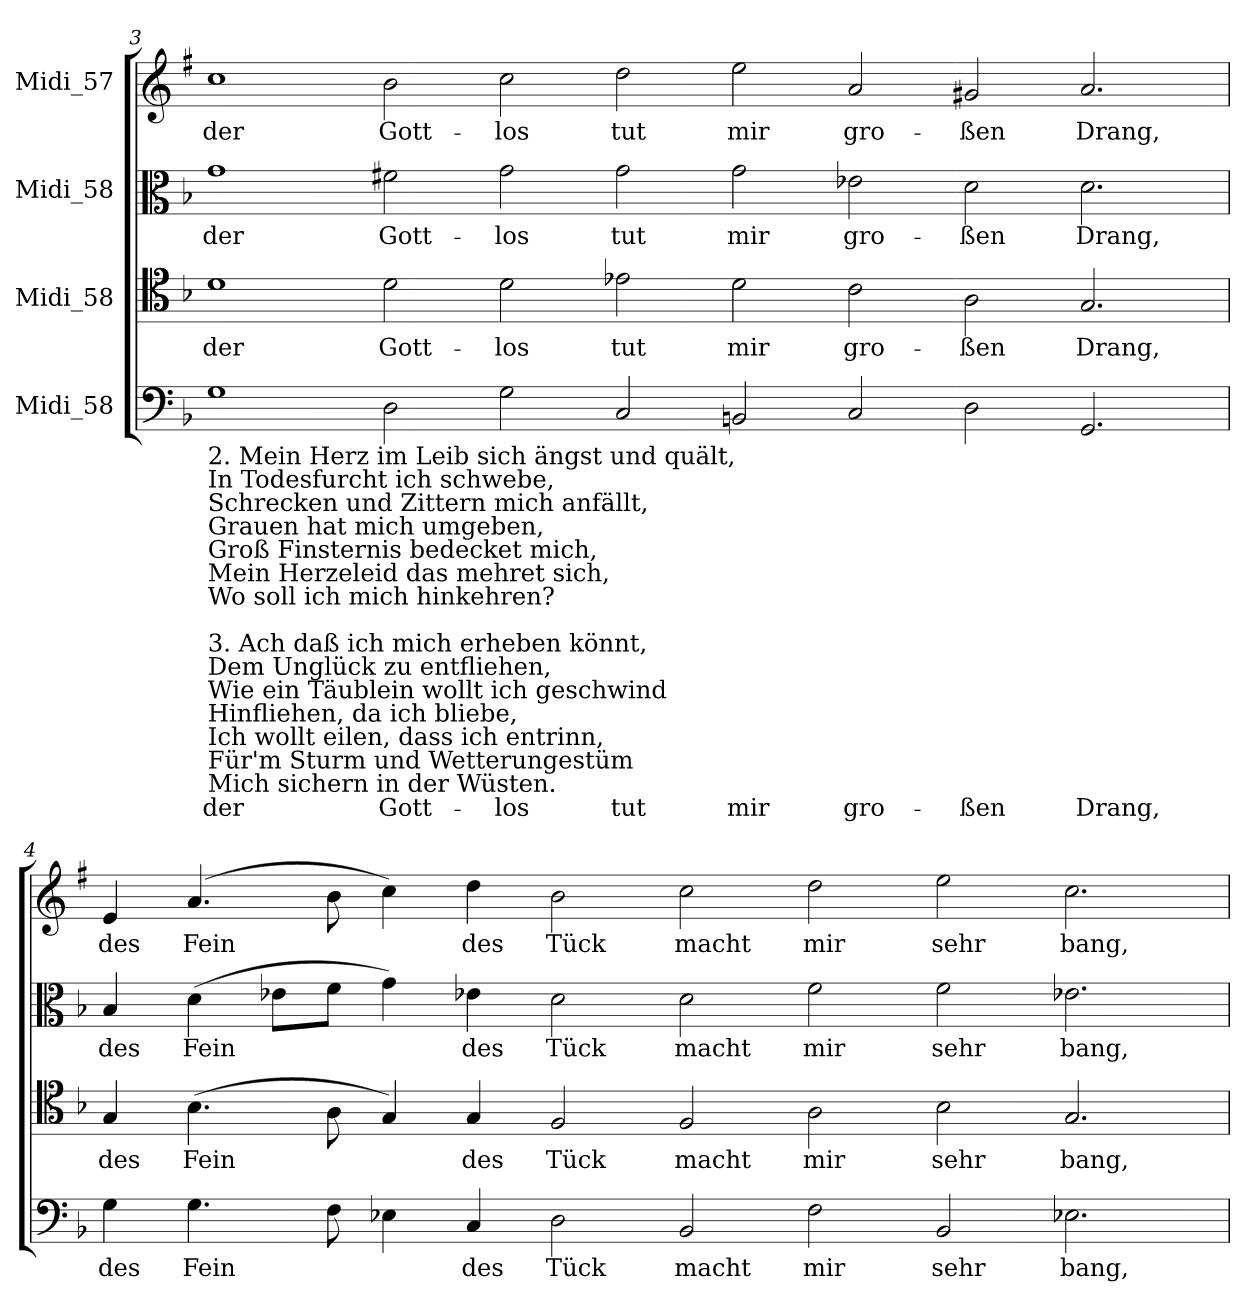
**kern	**text	**kern	**text	**kern	**text	**kern	**text
*part4	*part4	*part3	*part3	*part2	*part2	*part1	*part1
*staff4	*staff4	*staff3	*staff3	*staff2	*staff2	*staff1	*staff1
*I"Midi_58	*	*I"Midi_58	*	*I"Midi_58	*	*I"Midi_57	*
!!LO:LB:g=z
*clefF4	*	*clefC4	*	*clefC3	*	*clefG2	*
*	*	*	*	*	*	*ITrd1c2	*
*k[b-]	*	*k[b-]	*	*k[b-]	*	*k[b-]	*
*F:	*	*F:	*	*F:	*	*F:	*
=3	=3	=3	=3	=3	=3	=3	=3
!LO:TX:b:t=2. Mein Herz im Leib sich ängst und quält,\nIn Todesfurcht ich schwebe,\nSchrecken und Zittern mich anfällt,\nGrauen hat mich umgeben,\nGroß Finsternis bedecket mich,\nMein Herzeleid das mehret sich,\nWo soll ich mich hinkehren?\n\n3. Ach daß ich mich erheben könnt,\nDem Unglück zu entfliehen,\nWie ein Täublein wollt ich geschwind\nHinfliehen, da ich bliebe,\nIch wollt eilen, dass ich entrinn,\nFür'm Sturm und Wetterungestüm\nMich sichern in der Wüsten.	!	!	!	!	!	!	!
!	!LO:LY:b	!	!LO:LY:b	!	!LO:LY:b	!	!LO:LY:b
1G	der	1d	der	1g	der	1b-	der
!	!LO:LY:b	!	!LO:LY:b	!	!LO:LY:b	!	!LO:LY:b
2D	Gott-	2d	Gott-	2f#X	Gott-	2a	Gott-
!	!LO:LY:b	!	!LO:LY:b	!	!LO:LY:b	!	!LO:LY:b
2G	-los	2d	-los	2g	-los	2b-	-los
!	!LO:LY:b	!	!LO:LY:b	!	!LO:LY:b	!	!LO:LY:b
2C	tut	2e-X	tut	2g	tut	2cc	tut
!	!LO:LY:b	!	!LO:LY:b	!	!LO:LY:b	!	!LO:LY:b
2BBn	mir	2d	mir	2g	mir	2dd	mir
!	!LO:LY:b	!	!LO:LY:b	!	!LO:LY:b	!	!LO:LY:b
2C	gro-	2c	gro-	2e-X	gro-	2g	gro-
!	!LO:LY:b	!	!LO:LY:b	!	!LO:LY:b	!	!LO:LY:b
2D	-ßen	2A	-ßen	2d	-ßen	2f#X	-ßen
!	!LO:LY:b	!	!LO:LY:b	!	!LO:LY:b	!	!LO:LY:b
2.GG	Drang,	2.G	Drang,	2.d	Drang,	2.g	Drang,
=4	=4	=4	=4	=4	=4	=4	=4
!	!LO:LY:b	!	!LO:LY:b	!	!LO:LY:b	!	!LO:LY:b
4G	des	4G	des	4B-	des	4d	des
!	!LO:LY:b	!	!LO:LY:b	!	!LO:LY:b	!	!LO:LY:b
4.G	Fein	(>4.B-	Fein	(>4d	Fein	(>4.g	Fein
.	.	.	.	8e-XL	.	.	.
8F	.	8A	.	8fJ	.	8a	.
4E-X	.	4G)	.	4g)	.	4b-)	.
!	!LO:LY:b	!	!LO:LY:b	!	!LO:LY:b	!	!LO:LY:b
4C	des	4G	des	4e-X	des	4cc	des
!	!LO:LY:b	!	!LO:LY:b	!	!LO:LY:b	!	!LO:LY:b
2D	Tück	2F	Tück	2d	Tück	2a	Tück
!	!LO:LY:b	!	!LO:LY:b	!	!LO:LY:b	!	!LO:LY:b
2BB-	macht	2F	macht	2d	macht	2b-	macht
!	!LO:LY:b	!	!LO:LY:b	!	!LO:LY:b	!	!LO:LY:b
2F	mir	2A	mir	2f	mir	2cc	mir
!	!LO:LY:b	!	!LO:LY:b	!	!LO:LY:b	!	!LO:LY:b
2BB-	sehr	2B-	sehr	2f	sehr	2dd	sehr
!	!LO:LY:b	!	!LO:LY:b	!	!LO:LY:b	!	!LO:LY:b
2.E-X	bang,	2.G	bang,	2.e-X	bang,	2.b-	bang,
=	=	=	=	=	=	=	=
*-	*-	*-	*-	*-	*-	*-	*-
